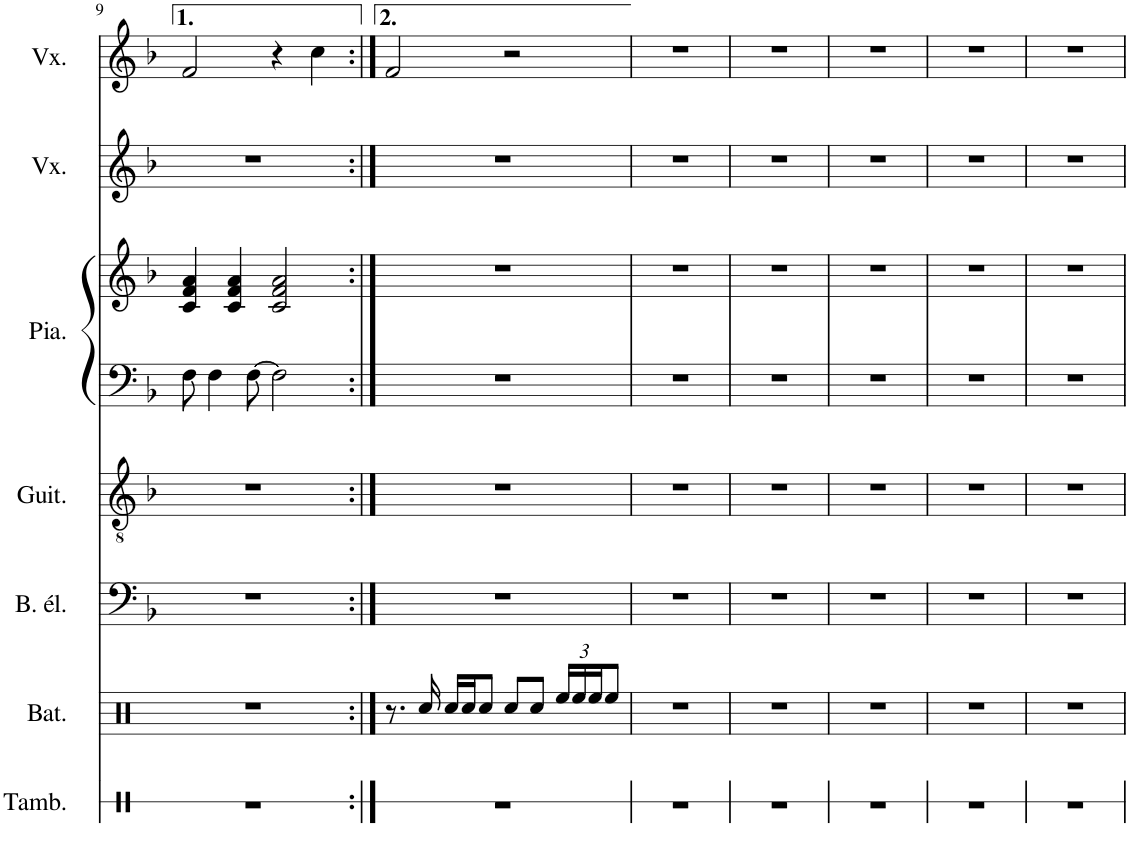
**kern	**kern	**kern	**kern	**kern	**kern	**kern	**kern
*part7	*part6	*part5	*part4	*part3	*part3	*part2	*part1
*staff8	*staff7	*staff6	*staff5	*staff4	*staff3	*staff2	*staff1
*I"Tambourin	*I"Batterie	*I"Basse électrique	*I"Guitare acoustique	*I"Piano	*	*I"Voix	*I"Voix
*I'Tamb.	*I'Bat.	*I'B. él.	*I'Guit.	*I'Pia.	*	*I'Vx.	*I'Vx.
!!LO:PB:g=z
*clefX	*clefX	*clefF4	*clefGv2	*clefF4	*clefG2	*clefG2	*clefG2
*	*	*Trd7c12	*	*	*	*	*
*k[]	*k[]	*k[b-]	*k[b-]	*k[b-]	*k[b-]	*k[b-]	*k[b-]
*M4/4	*M4/4	*M4/4	*M4/4	*M4/4	*M4/4	*M4/4	*M4/4
*met(c)	*met(c)	*met(c)	*met(c)	*met(c)	*met(c)	*met(c)	*met(c)
=9	=9	=9	=9	=9	=9	=9	=9
1r	1r	1r	1r	8F\	4c/ 4f/ 4a/	1r	2f/
.	.	.	.	4F\	.	.	.
.	.	.	.	.	4c/ 4f/ 4a/	.	.
.	.	.	.	[8F\	.	.	.
.	.	.	.	2F\]	2c/ 2f/ 2a/	.	4r
.	.	.	.	.	.	.	4cc\
=10:|!	=10:|!	=10:|!	=10:|!	=10:|!	=10:|!	=10:|!	=10:|!
1r	8.r	1r	1r	1r	1r	1r	2f/
.	16Rcc/	.	.	.	.	.	.
.	16Rcc/LL	.	.	.	.	.	.
.	16Rcc/J	.	.	.	.	.	.
.	8Rcc/J	.	.	.	.	.	.
.	8Rcc/L	.	.	.	.	.	2r
.	8Rcc/J	.	.	.	.	.	.
*	*Xbrackettup	*	*	*	*	*	*
.	24Ree/LL	.	.	.	.	.	.
.	24Ree/	.	.	.	.	.	.
.	24Ree/J	.	.	.	.	.	.
.	8Ree/J	.	.	.	.	.	.
=11	=11	=11	=11	=11	=11	=11	=11
1r	1r	1r	1r	1r	1r	1r	1r
=12	=12	=12	=12	=12	=12	=12	=12
1r	1r	1r	1r	1r	1r	1r	1r
=13	=13	=13	=13	=13	=13	=13	=13
1r	1r	1r	1r	1r	1r	1r	1r
=14	=14	=14	=14	=14	=14	=14	=14
1r	1r	1r	1r	1r	1r	1r	1r
=15	=15	=15	=15	=15	=15	=15	=15
1r	1r	1r	1r	1r	1r	1r	1r
=	=	=	=	=	=	=	=
*-	*-	*-	*-	*-	*-	*-	*-
